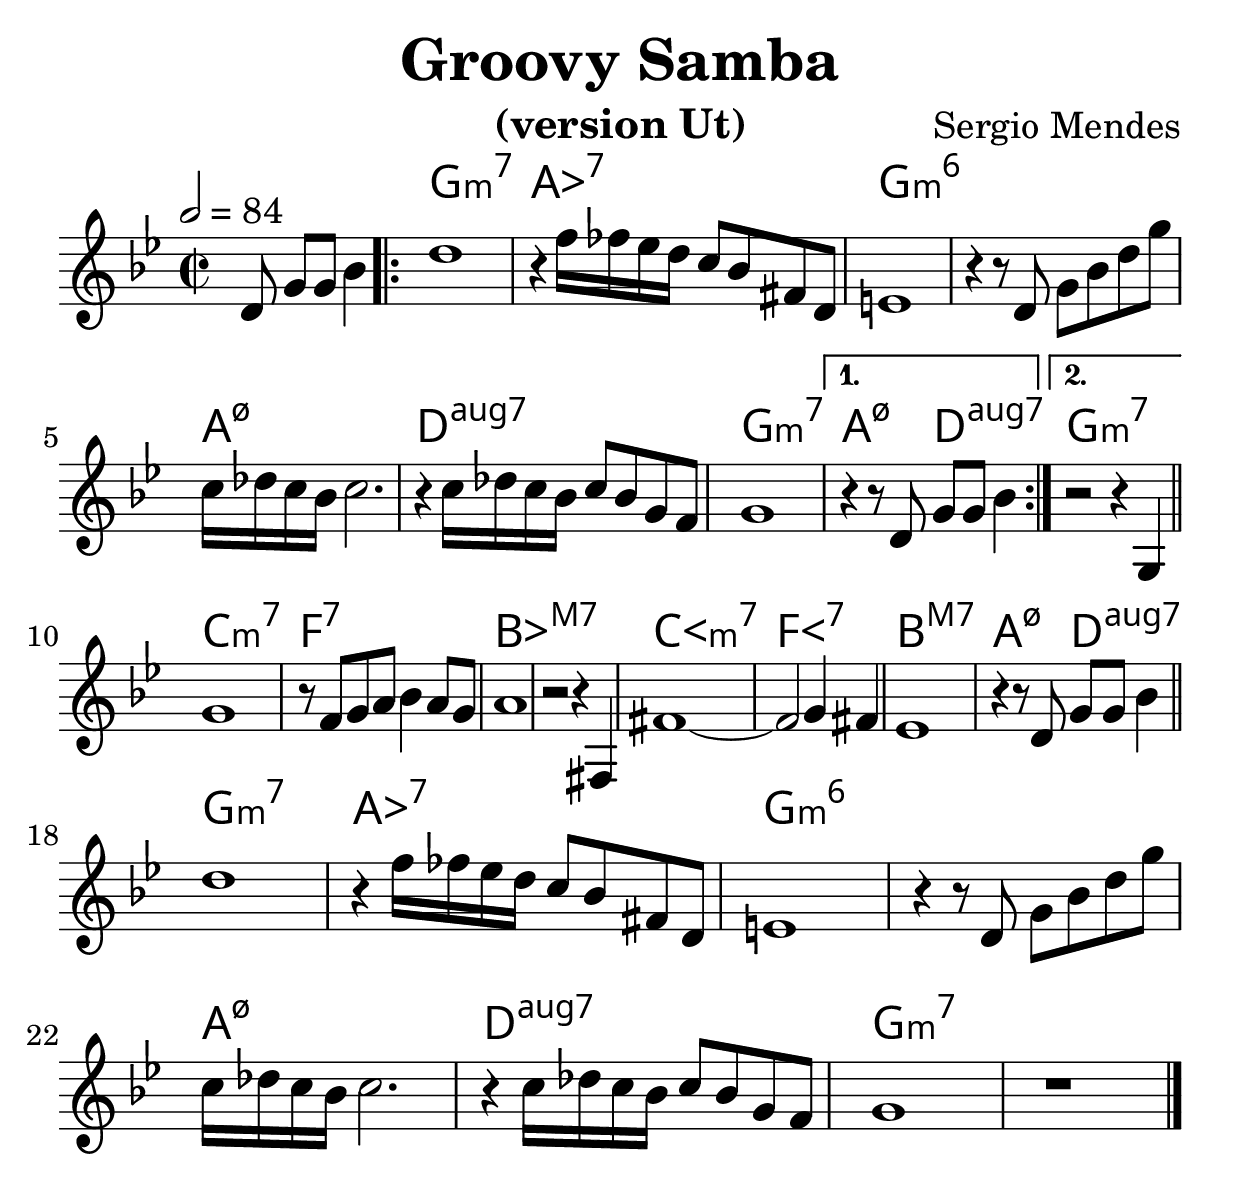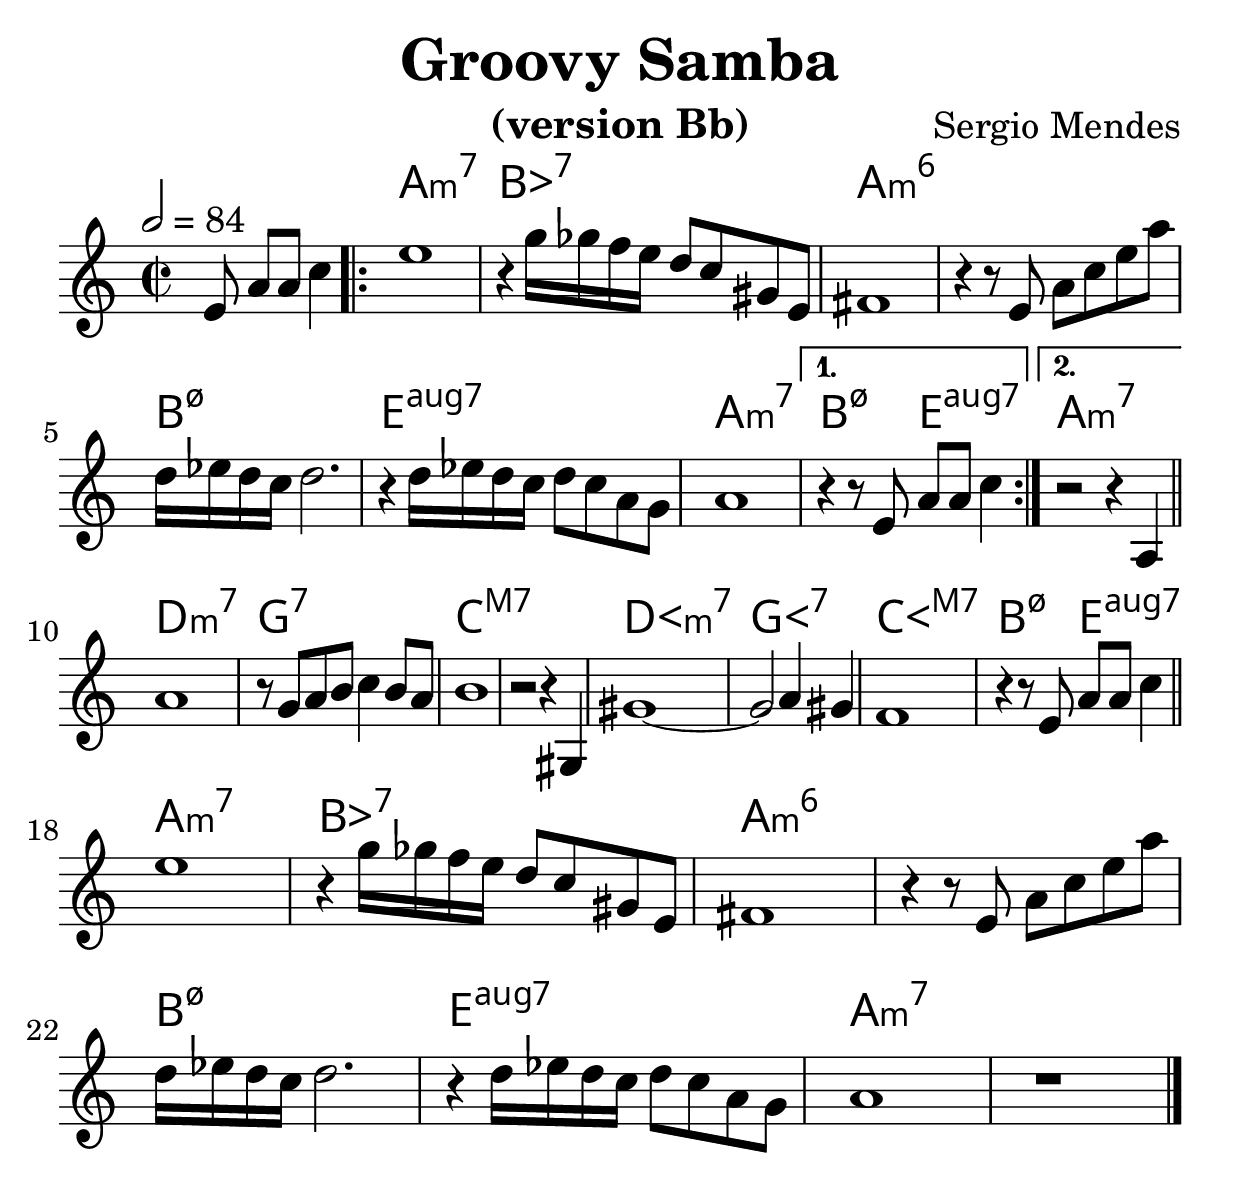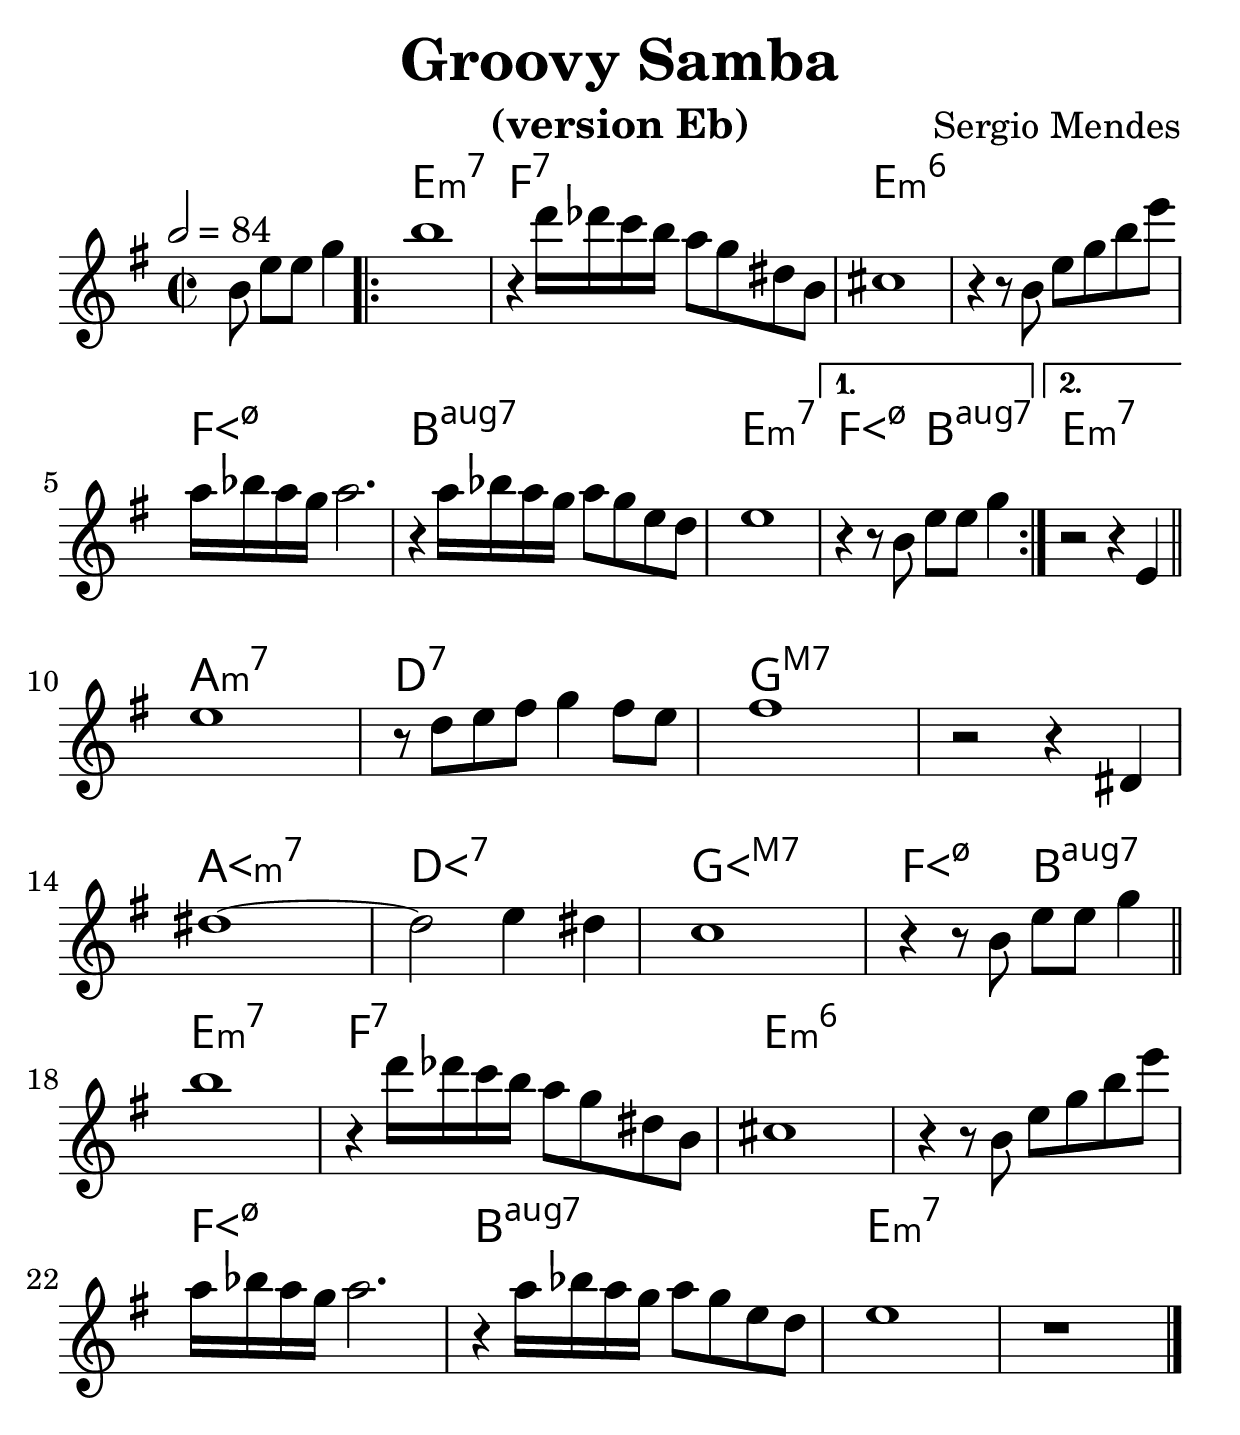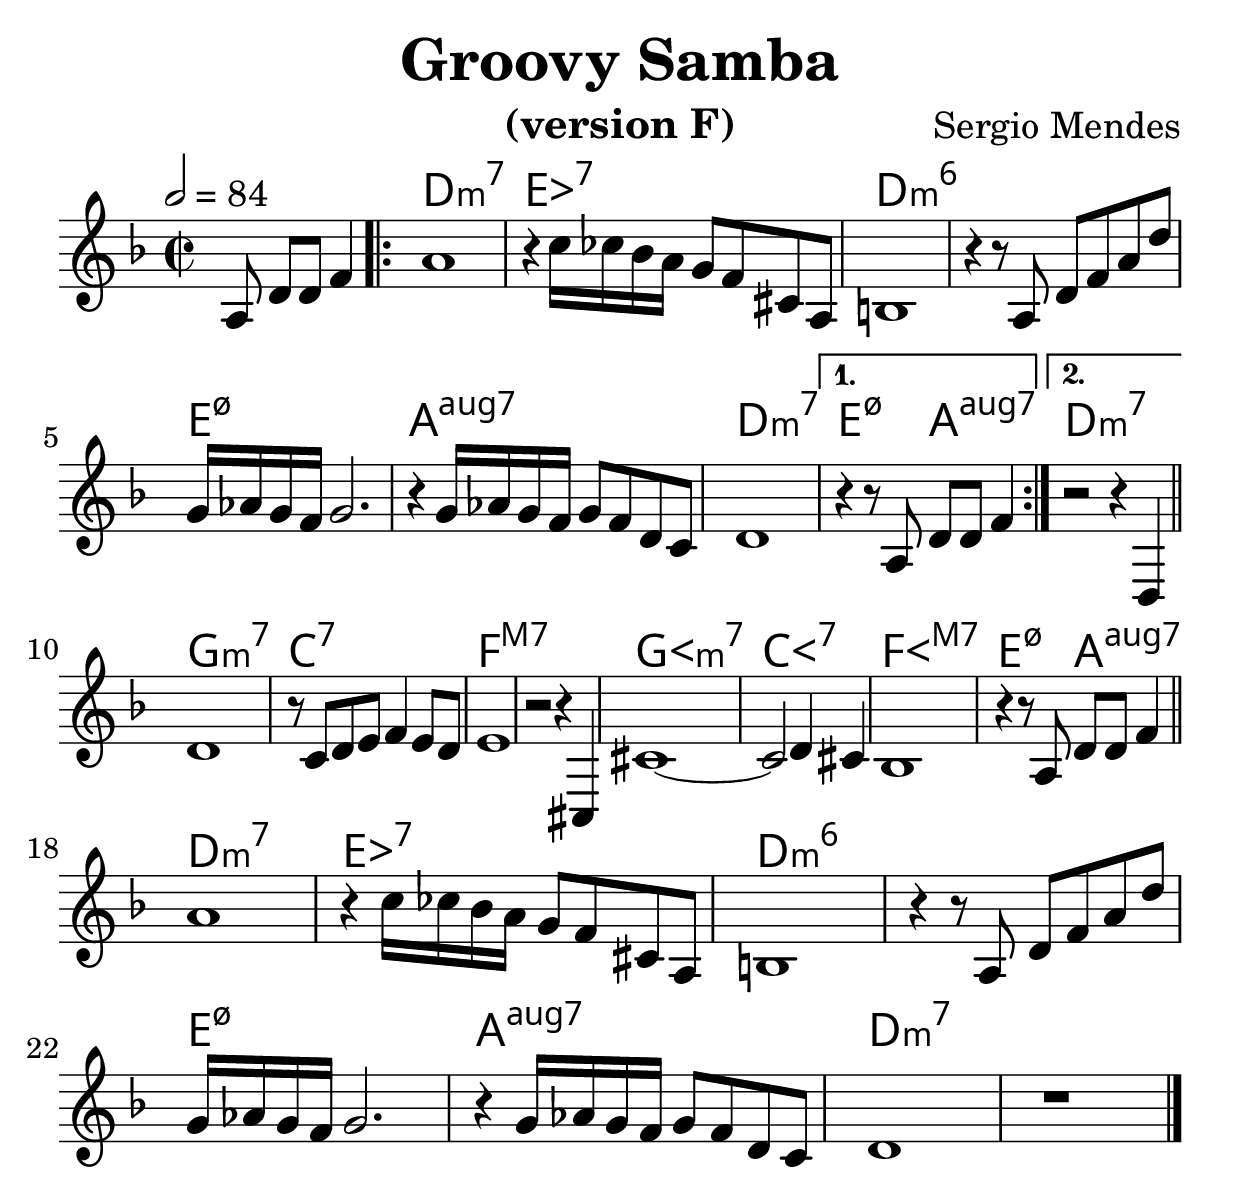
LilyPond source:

% Created on Mon Sep 20 15:23:38 CEST 2010
\version "2.22.0"

#(set-global-staff-size 32)
#(set-default-paper-size "a4")

\include "utils/AccordsJazzDefs.ly"

\paper { indent = 0\cm} 

\header {
	title = "Groovy Samba" 
 	composer = "Sergio Mendes"
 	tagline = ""

}


accords = \chords {
  \set Timing.measurePosition = #(ly:make-moment -5/8)
  s8 s2
  \repeat volta 2 {
    g1:m7 aes:7 g:m6 s a:m7.5- d:7.5+ g:m7
  
  }
  \alternative {{a2:m7.5- d:7.5+}{g1:m7}}
  c:m7 f:7 bes:maj7 s 
  cis:m7 fis:7 b:maj7 a2:m7.5- d:7.5+
  g1:m7 aes:7 g:m6 s a:m7.5- d:7.5+ g:m7 s
  }

theme = \new Staff {
	\time 2/2
	\tempo 2 = 84
	\set Staff.midiInstrument = "trumpet"
	\key bes \major
	\clef treble
	\accidentalStyle "modern-cautionary"
	\relative c' { 	
 % Type notes here 
\compressEmptyMeasures
%\set Timing.beamExceptions = #'()
\set Timing.measurePosition = #(ly:make-moment -5/8)
d8 g g bes4
\repeat volta 2 {
  d1 r4 f16 fes es d c8 bes fis d e1 r4 r8 d g bes d g
  c,16 des c bes c2. r4 c16 des c bes c8 bes g f g1
  	}
	\alternative {{r4 r8 d8 g g bes4} {r2 r4 g,}}
	\bar "||" \break
	g'1 r8 f g a bes4 a8 g a1 r2 r4 fis,
	fis'1~ fis2 g4 fis es1 r4 r8 d8 g g bes4
	\bar "||" \break
  d1 r4 f16 fes es d c8 bes fis d e1 r4 r8 d g bes d g
  c,16 des c bes c2. r4 c16 des c bes c8 bes g f g1 r
	\bar "|."
	}
}

\include "utils/books.ly"